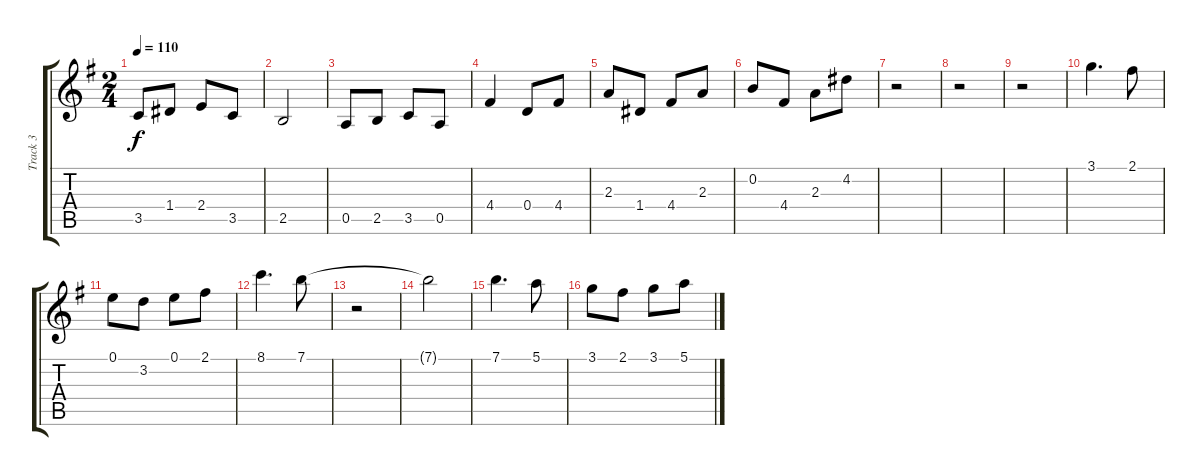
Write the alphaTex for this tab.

\track ("Track 3" "Track 3") {instrument acousticguitarnylon}
\staff {score tabs}
\tuning (E4 B3 G3 D3 A2 E2) {hide}
\ts (2 4)
\tempo 110
\clef g2
\ks g
3.5.8{dy f} 1.4.8 2.4.8 3.5.8 |
2.5.2 |
0.5.8 2.5.8 3.5.8 0.5.8 |
4.4.4 0.4.8 4.4.8 |
2.3.8 1.4.8 4.4.8 2.3.8 |
0.2.8 4.4.8 2.3.8 4.2.8 |
r.2 |
r.2 |
r.2 |
3.1.4{d} 2.1.8 |
0.1.8 3.2.8 0.1.8 2.1.8 |
8.1.4{d} 7.1.8 |
r.2 |
7.1{t}.2 |
7.1.4{d} 5.1.8 |
3.1.8 2.1.8 3.1.8 5.1.8
